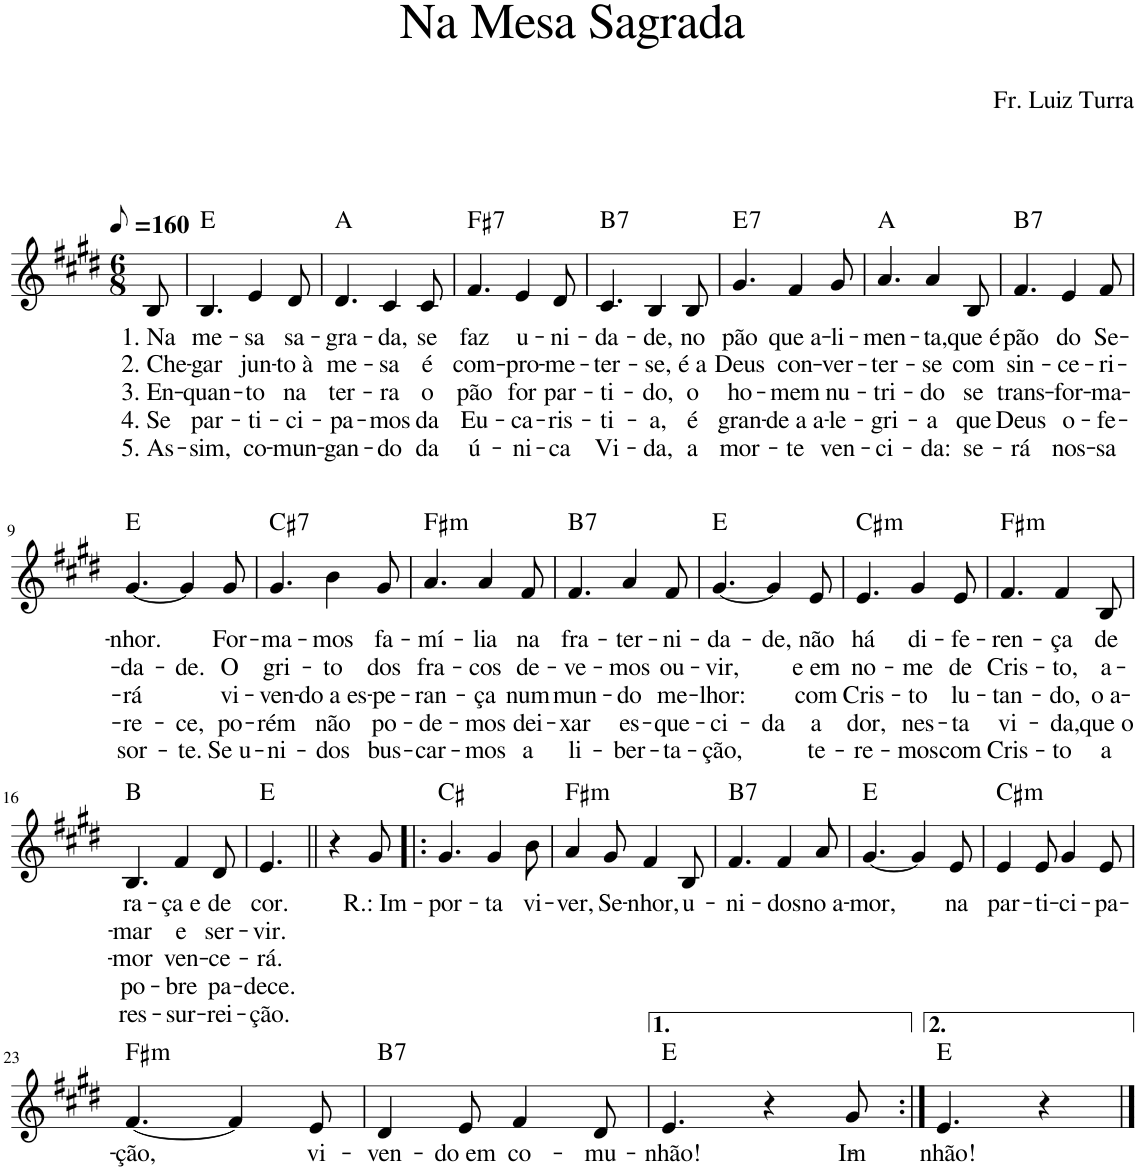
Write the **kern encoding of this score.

**kern	**text	**text	**text	**text	**text	**harte
*part1	*part1	*part1	*part1	*part1	*part1	*part1
*staff1	*staff1	*staff1	*staff1	*staff1	*staff1	*
*I"Voz	*	*	*	*	*	*
*I'Vo.	*	*	*	*	*	*
*clefG2	*	*	*	*	*	*
*k[f#c#g#d#]	*	*	*	*	*	*
*M6/8	*	*	*	*	*	*
*MM80	*	*	*	*	*	*
=1	=1	=1	=1	=1	=1	=1
!	!LO:LY:b	!LO:LY:b	!LO:LY:b	!LO:LY:b	!LO:LY:b	!
8B/	1. Na	2. Che-	3. En-	4. Se	5. As-	.
=2	=2	=2	=2	=2	=2	=2
!	!LO:LY:b	!LO:LY:b	!LO:LY:b	!LO:LY:b	!LO:LY:b	!
4.B/	me-	-gar	-quan-	par-	-sim,	E:maj
!	!LO:LY:b	!LO:LY:b	!LO:LY:b	!LO:LY:b	!LO:LY:b	!
4e/	-sa	jun-	-to	-ti-	co-	.
!	!LO:LY:b	!LO:LY:b	!LO:LY:b	!LO:LY:b	!LO:LY:b	!
8d#/	sa-	-to à	na	-ci-	-mun-	.
=3	=3	=3	=3	=3	=3	=3
!	!LO:LY:b	!LO:LY:b	!LO:LY:b	!LO:LY:b	!LO:LY:b	!
4.d#/	-gra-	me-	ter-	-pa-	-gan-	A:maj
!	!LO:LY:b	!LO:LY:b	!LO:LY:b	!LO:LY:b	!LO:LY:b	!
4c#/	-da,	-sa	-ra	-mos	-do	.
!	!LO:LY:b	!LO:LY:b	!LO:LY:b	!LO:LY:b	!LO:LY:b	!
8c#/	se	é	o	da	da	.
=4	=4	=4	=4	=4	=4	=4
!	!LO:LY:b	!LO:LY:b	!LO:LY:b	!LO:LY:b	!LO:LY:b	!LO:H:kt=7
4.f#/	faz	com-	pão	Eu-	ú-	F#:7
!	!LO:LY:b	!LO:LY:b	!LO:LY:b	!LO:LY:b	!LO:LY:b	!
4e/	u-	-pro-	for	-ca-	-ni-	.
!	!LO:LY:b	!LO:LY:b	!LO:LY:b	!LO:LY:b	!LO:LY:b	!
8d#/	-ni-	-me-	par-	-ris-	-ca	.
=5	=5	=5	=5	=5	=5	=5
!	!LO:LY:b	!LO:LY:b	!LO:LY:b	!LO:LY:b	!LO:LY:b	!LO:H:kt=7
4.c#/	-da-	-ter-	-ti-	-ti-	Vi-	B:7
!	!LO:LY:b	!LO:LY:b	!LO:LY:b	!LO:LY:b	!LO:LY:b	!
4B/	-de,	-se,	-do,	-a,	-da,	.
!	!LO:LY:b	!LO:LY:b	!LO:LY:b	!LO:LY:b	!LO:LY:b	!
8B/	no	é a	o	é	a	.
=6	=6	=6	=6	=6	=6	=6
!	!LO:LY:b	!LO:LY:b	!LO:LY:b	!LO:LY:b	!LO:LY:b	!LO:H:kt=7
4.g#/	pão	Deus	ho-	gran-	mor-	E:7
!	!LO:LY:b	!LO:LY:b	!LO:LY:b	!LO:LY:b	!LO:LY:b	!
4f#/	que a-	con-	-mem	-de a a-	-te	.
!	!LO:LY:b	!LO:LY:b	!LO:LY:b	!LO:LY:b	!LO:LY:b	!
8g#/	-li-	-ver-	nu-	-le-	ven-	.
=7	=7	=7	=7	=7	=7	=7
!	!LO:LY:b	!LO:LY:b	!LO:LY:b	!LO:LY:b	!LO:LY:b	!
4.a/	-men-	-ter-	-tri-	-gri-	-ci-	A:maj
!	!LO:LY:b	!LO:LY:b	!LO:LY:b	!LO:LY:b	!LO:LY:b	!
4a/	-ta,	-se	-do	-a	-da:	.
!	!LO:LY:b	!LO:LY:b	!LO:LY:b	!LO:LY:b	!LO:LY:b	!
8B/	que é	com	se	que	se-	.
=8	=8	=8	=8	=8	=8	=8
!	!LO:LY:b	!LO:LY:b	!LO:LY:b	!LO:LY:b	!LO:LY:b	!LO:H:kt=7
4.f#/	pão	sin-	trans-	Deus	-rá	B:7
!	!LO:LY:b	!LO:LY:b	!LO:LY:b	!LO:LY:b	!LO:LY:b	!
4e/	do	-ce-	-for-	o-	nos-	.
!	!LO:LY:b	!LO:LY:b	!LO:LY:b	!LO:LY:b	!LO:LY:b	!
8f#/	Se-	-ri-	-ma-	-fe-	-sa	.
!!LO:LB:g=z
=9	=9	=9	=9	=9	=9	=9
!	!LO:LY:b	!LO:LY:b	!LO:LY:b	!LO:LY:b	!LO:LY:b	!
[4.g#/	-nhor.	-da-	-rá	-re-	sor-	E:maj
!	!	!LO:LY:b	!	!LO:LY:b	!LO:LY:b	!
4g#/]	.	-de.	.	-ce,	-te.	.
!	!LO:LY:b	!LO:LY:b	!LO:LY:b	!LO:LY:b	!LO:LY:b	!
8g#/	For-	O	vi-	po-	Se u-	.
=10	=10	=10	=10	=10	=10	=10
!	!LO:LY:b	!LO:LY:b	!LO:LY:b	!LO:LY:b	!LO:LY:b	!LO:H:kt=7
4.g#/	-ma-	gri-	-ven-	-rém	-ni-	C#:7
!	!LO:LY:b	!LO:LY:b	!LO:LY:b	!LO:LY:b	!LO:LY:b	!
4b\	-mos	-to	-do a es-	não	-dos	.
!	!LO:LY:b	!LO:LY:b	!LO:LY:b	!LO:LY:b	!LO:LY:b	!
8g#/	fa-	dos	-pe-	po-	bus-	.
=11	=11	=11	=11	=11	=11	=11
!	!LO:LY:b	!LO:LY:b	!LO:LY:b	!LO:LY:b	!LO:LY:b	!LO:H:kt=m
4.a/	-mí-	fra-	-ran-	-de-	-car-	F#:min
!	!LO:LY:b	!LO:LY:b	!LO:LY:b	!LO:LY:b	!LO:LY:b	!
4a/	-lia	-cos	-ça	-mos	-mos	.
!	!LO:LY:b	!LO:LY:b	!LO:LY:b	!LO:LY:b	!LO:LY:b	!
8f#/	na	de-	num	dei-	a	.
=12	=12	=12	=12	=12	=12	=12
!	!LO:LY:b	!LO:LY:b	!LO:LY:b	!LO:LY:b	!LO:LY:b	!LO:H:kt=7
4.f#/	fra-	-ve-	mun-	-xar	li-	B:7
!	!LO:LY:b	!LO:LY:b	!LO:LY:b	!LO:LY:b	!LO:LY:b	!
4a/	-ter-	-mos	-do	es-	-ber-	.
!	!LO:LY:b	!LO:LY:b	!LO:LY:b	!LO:LY:b	!LO:LY:b	!
8f#/	-ni-	ou-	me-	-que-	-ta-	.
=13	=13	=13	=13	=13	=13	=13
!	!LO:LY:b	!LO:LY:b	!LO:LY:b	!LO:LY:b	!LO:LY:b	!
[4.g#/	-da-	-vir,	-lhor:	-ci-	-ção,	E:maj
!	!LO:LY:b	!	!	!LO:LY:b	!	!
4g#/]	-de,	.	.	-da	.	.
!	!LO:LY:b	!LO:LY:b	!LO:LY:b	!LO:LY:b	!LO:LY:b	!
8e/	não	e em	com	a	te-	.
=14	=14	=14	=14	=14	=14	=14
!	!LO:LY:b	!LO:LY:b	!LO:LY:b	!LO:LY:b	!LO:LY:b	!LO:H:kt=m
4.e/	há	no-	Cris-	dor,	-re-	C#:min
!	!LO:LY:b	!LO:LY:b	!LO:LY:b	!LO:LY:b	!LO:LY:b	!
4g#/	di-	-me	-to	nes-	-mos	.
!	!LO:LY:b	!LO:LY:b	!LO:LY:b	!LO:LY:b	!LO:LY:b	!
8e/	-fe-	de	lu-	-ta	com	.
=15	=15	=15	=15	=15	=15	=15
!	!LO:LY:b	!LO:LY:b	!LO:LY:b	!LO:LY:b	!LO:LY:b	!LO:H:kt=m
4.f#/	-ren-	Cris-	-tan-	vi-	Cris-	F#:min
!	!LO:LY:b	!LO:LY:b	!LO:LY:b	!LO:LY:b	!LO:LY:b	!
4f#/	-ça	-to,	-do,	-da,	-to	.
!	!LO:LY:b	!LO:LY:b	!LO:LY:b	!LO:LY:b	!LO:LY:b	!
8B/	de	a-	o a-	que o	a	.
!!LO:LB:g=z
=16	=16	=16	=16	=16	=16	=16
!	!LO:LY:b	!LO:LY:b	!LO:LY:b	!LO:LY:b	!LO:LY:b	!
4.B/	ra-	-mar	-mor	po-	res-	B:maj
!	!LO:LY:b	!LO:LY:b	!LO:LY:b	!LO:LY:b	!LO:LY:b	!
4f#/	-ça e	e	ven-	-bre	-sur-	.
!	!LO:LY:b	!LO:LY:b	!LO:LY:b	!LO:LY:b	!LO:LY:b	!
8d#/	de	ser-	-ce-	pa-	-rei-	.
=17	=17	=17	=17	=17	=17	=17
!	!LO:LY:b	!LO:LY:b	!LO:LY:b	!LO:LY:b	!LO:LY:b	!
4.e/	cor.	-vir.	-rá.	-dece.	-ção.	E:maj
4r	.	.	.	.	.	.
!	!LO:LY:b	!	!	!	!	!
8g#/	R.: Im-	.	.	.	.	.
=18!|:	=18!|:	=18!|:	=18!|:	=18!|:	=18!|:	=18!|:
!	!LO:LY:b	!	!	!	!	!
4.g#/	-por-	.	.	.	.	C#:maj
!	!LO:LY:b	!	!	!	!	!
4g#/	-ta	.	.	.	.	.
!	!LO:LY:b	!	!	!	!	!
8b\	vi-	.	.	.	.	.
=19	=19	=19	=19	=19	=19	=19
!	!LO:LY:b	!	!	!	!	!LO:H:kt=m
4a/	-ver,	.	.	.	.	F#:min
!	!LO:LY:b	!	!	!	!	!
8g#/	Se-	.	.	.	.	.
!	!LO:LY:b	!	!	!	!	!
4f#/	-nhor,	.	.	.	.	.
!	!LO:LY:b	!	!	!	!	!
8B/	u-	.	.	.	.	.
=20	=20	=20	=20	=20	=20	=20
!	!LO:LY:b	!	!	!	!	!LO:H:kt=7
4.f#/	-ni-	.	.	.	.	B:7
!	!LO:LY:b	!	!	!	!	!
4f#/	-dos	.	.	.	.	.
!	!LO:LY:b	!	!	!	!	!
8a/	no a-	.	.	.	.	.
=21	=21	=21	=21	=21	=21	=21
!	!LO:LY:b	!	!	!	!	!
[4.g#/	-mor,	.	.	.	.	E:maj
4g#/]	.	.	.	.	.	.
!	!LO:LY:b	!	!	!	!	!
8e/	na	.	.	.	.	.
=22	=22	=22	=22	=22	=22	=22
!	!LO:LY:b	!	!	!	!	!LO:H:kt=m
4e/	par-	.	.	.	.	C#:min
!	!LO:LY:b	!	!	!	!	!
8e/	-ti-	.	.	.	.	.
!	!LO:LY:b	!	!	!	!	!
4g#/	-ci-	.	.	.	.	.
!	!LO:LY:b	!	!	!	!	!
8e/	-pa-	.	.	.	.	.
!!LO:LB:g=z
=23	=23	=23	=23	=23	=23	=23
!	!LO:LY:b	!	!	!	!	!LO:H:kt=m
[4.f#/	-ção,	.	.	.	.	F#:min
4f#/]	.	.	.	.	.	.
!	!LO:LY:b	!	!	!	!	!
8e/	vi-	.	.	.	.	.
=24	=24	=24	=24	=24	=24	=24
!	!LO:LY:b	!	!	!	!	!LO:H:kt=7
4d#/	-ven-	.	.	.	.	B:7
!	!LO:LY:b	!	!	!	!	!
8e/	-do em	.	.	.	.	.
!	!LO:LY:b	!	!	!	!	!
4f#/	co-	.	.	.	.	.
!	!LO:LY:b	!	!	!	!	!
8d#/	-mu-	.	.	.	.	.
=25	=25	=25	=25	=25	=25	=25
!	!LO:LY:b	!	!	!	!	!
4.e/	-nhão!	.	.	.	.	E:maj
4r	.	.	.	.	.	.
!	!LO:LY:b	!	!	!	!	!
8g#/	Im-	.	.	.	.	.
=26:|!	=26:|!	=26:|!	=26:|!	=26:|!	=26:|!	=26:|!
!	!LO:LY:b	!	!	!	!	!
4.e/	-nhão!	.	.	.	.	E:maj
4r	.	.	.	.	.	.
==	==	==	==	==	==	==
*-	*-	*-	*-	*-	*-	*-
